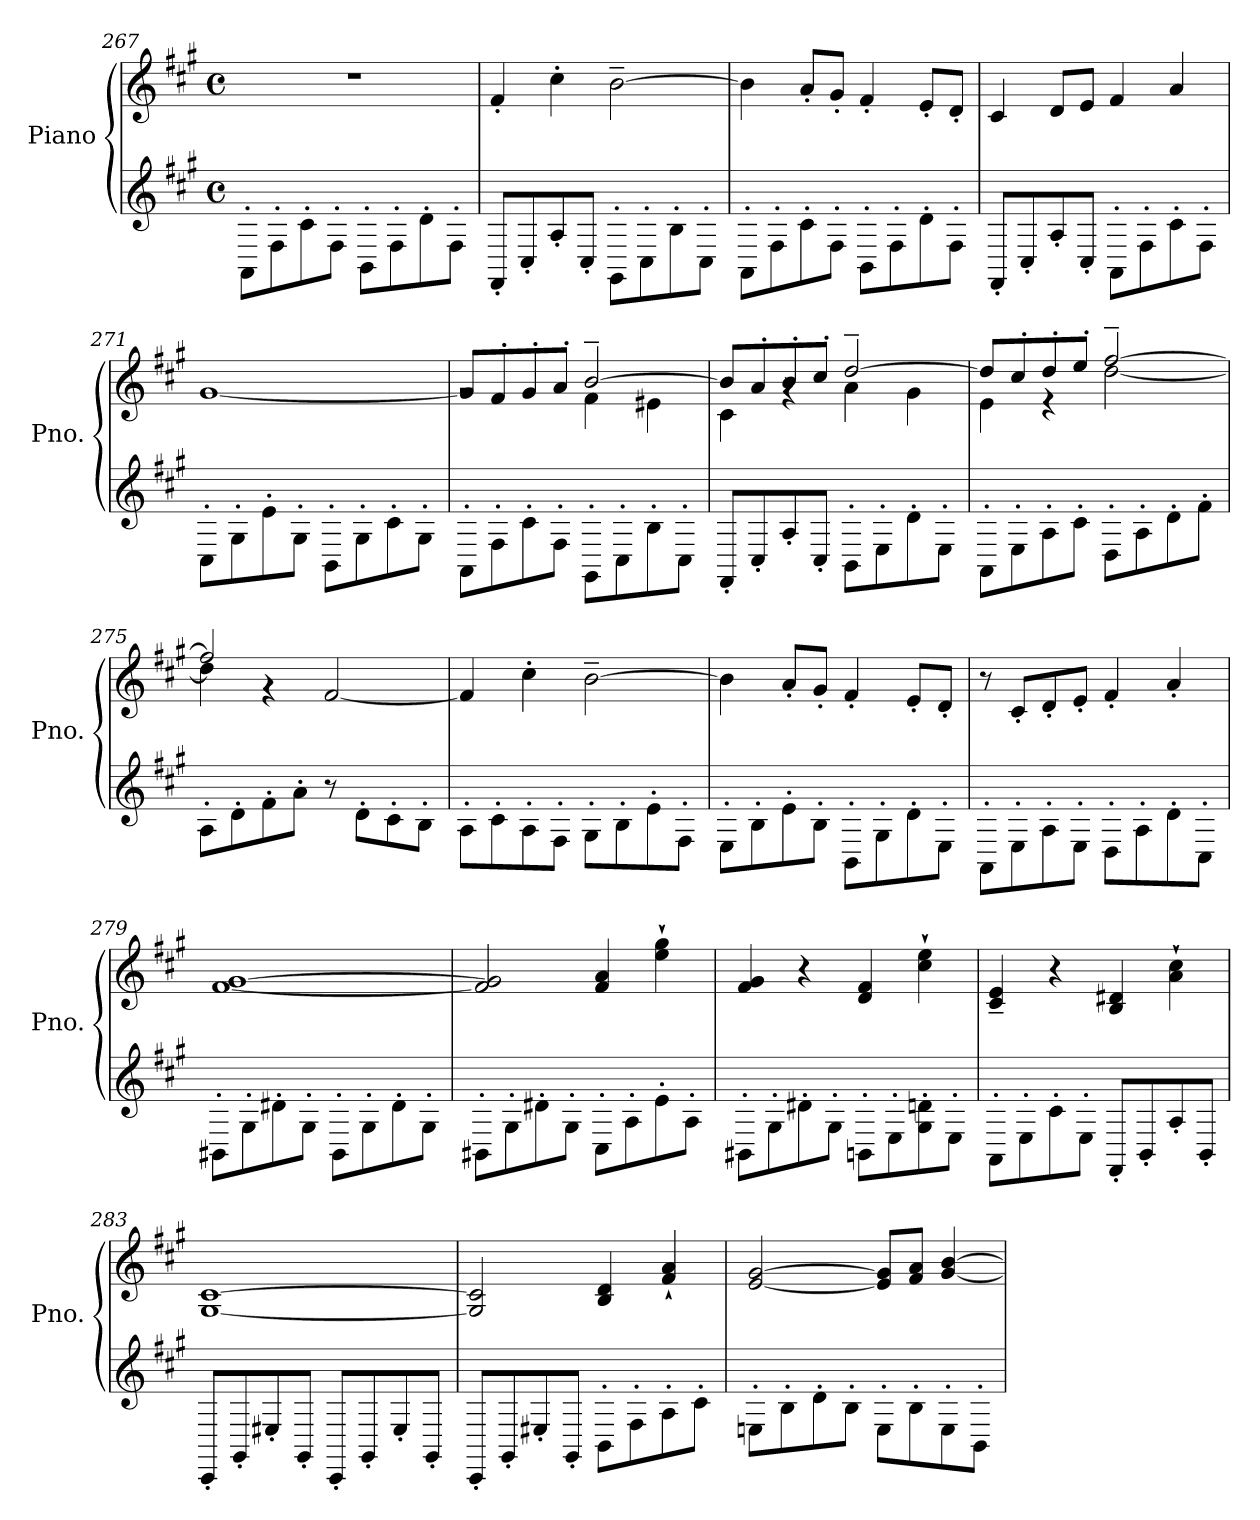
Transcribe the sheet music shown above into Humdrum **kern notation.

**kern	**kern
*part1	*part1
*staff2	*staff1
*I"Piano	*
*I'Pno.	*
*clefG2	*clefG2
*k[f#c#g#]	*k[f#c#g#]
*M4/4	*M4/4
*met(c)	*met(c)
=267	=267
8AA'\L	1r
8F#'\	.
8c#'\	.
8F#'\J	.
8BB'\L	.
8F#'\	.
8d'\	.
8F#'\J	.
=268	=268
8FF#'/L	4f#'/
8C#'/	.
8A'/	4cc#'\
8C#'/J	.
8GG#'\L	[2b~\
8C#'\	.
8B'\	.
8C#'\J	.
=269	=269
8AA'\L	4b\]
8F#'\	.
8c#'\	8a'/L
8F#'\J	8g#'/J
8BB'\L	4f#'/
8F#'\	.
8d'\	8e'/L
8F#'\J	8d'/J
=270	=270
8FF#'/L	4c#/
8C#'/	.
8A'/	8d/L
8C#'/J	8e/J
8AA'\L	4f#/
8F#'\	.
8c#'\	4a/
8F#'\J	.
!!LO:PB:g=z
=271	=271
8C#'\L	[1g#
8G#'\	.
8e'\	.
8G#'\J	.
8BB'\L	.
8G#'\	.
8c#'\	.
8G#'\J	.
=272	=272
*	*^
8AA'\L	8g#/L]	2rg
8F#'\	8f#'/	.
8c#'\	8g#'/	.
8F#'\J	8a'/J	.
8GG#'\L	[2b~/	4f#\
8C#'\	.	.
8B'\	.	4e#X\
8C#'\J	.	.
=273	=273	=273
8FF#'/L	8b/L]	4c#\
8C#'/	8a'/	.
8A'/	8b'/	4rg
8C#'/J	8cc#'/J	.
8BB'\L	[2dd~/	4a\
8E'\	.	.
8d'\	.	4g#\
8E'\J	.	.
=274	=274	=274
8AA'\L	8dd/L]	4e\
8E'\	8cc#'/	.
8A'\	8dd'/	4r
8c#'\J	8ee'/J	.
8D'\L	[2ff#~/	[2dd\
8A'\	.	.
8d'\	.	.
8f#'\J	.	.
!!LO:LB:g=z	!!
=275	=275	=275
8A'\L	2ff#/]	4dd\]
8d'\	.	.
8f#'\	.	4r
8a'\J	.	.
8r	[2f#/	2rgyy
8d'\L	.	.
8c#'\	.	.
8B'\J	.	.
*	*v	*v
=276	=276
8A'\L	4f#/]
8c#'\	.
8A'\	4cc#'\
8F#'\J	.
8G#'\L	[2b~\
8B'\	.
8e'\	.
8F#'\J	.
=277	=277
8E'\L	4b\]
8B'\	.
8e'\	8a'/L
8B'\J	8g#'/J
8BB'\L	4f#'/
8G#'\	.
8d'\	8e'/L
8E'\J	8d'/J
=278	=278
8AA'\L	8r
8E'\	8c#'/L
8A'\	8d'/
8E'\J	8e'/J
8D'\L	4f#'/
8A'\	.
8d'\	4a'/
8C#'\J	.
=279	=279
8BB#X'\L	[1f# [1g#
8G#'\	.
8d#X'\	.
8G#'\J	.
8BB#'\L	.
8G#'\	.
8d#'\	.
8G#'\J	.
!!LO:LB:g=z
=280	=280
8BB#X'\L	2f#/] 2g#/]
8G#'\	.
8d#X'\	.
8G#'\J	.
8C#'\L	4f#/ 4a/
8A'\	.
8e'\	4ee\` 4gg#\`
8A'\J	.
=281	=281
8BB#X'\L	4f#/ 4g#/
8G#'\	.
8d#X'\	4r
8G#'\J	.
8BBn'\L	4d/ 4f#/
8E'\	.
8G#\' 8dn\'	4cc#\` 4ee\`
8E'\J	.
=282	=282
8AA'\L	4c#/~ 4e/~
8E'\	.
8c#'\	4r
8E'\J	.
8FF#'/L	4B/ 4d#X/
8BB'/	.
8A'/	4a\` 4cc#\`
8BB'/J	.
=283	=283
8CC#'/L	[1G# [1c#
8GG#'/	.
8E#X'/	.
8GG#'/J	.
8CC#'/L	.
8GG#'/	.
8E#'/	.
8GG#'/J	.
!!LO:LB:g=z
=284	=284
8CC#'/L	2G#/] 2c#/]
8GG#'/	.
8E#X'/	.
8GG#'/J	.
8BB'\L	4B/ 4d/
8F#'\	.
8A'\	4f#/` 4a/`
8c#'\J	.
=285	=285
8En'\L	[2e/ [2g#/
8B'\	.
8d'\	.
8B'\J	.
8E'\L	8e/] 8g#/]L
8B'\	8f#/ 8a/J
8E'\	[4g#/ [4b/
8BB'\J	.
=	=
*-	*-
